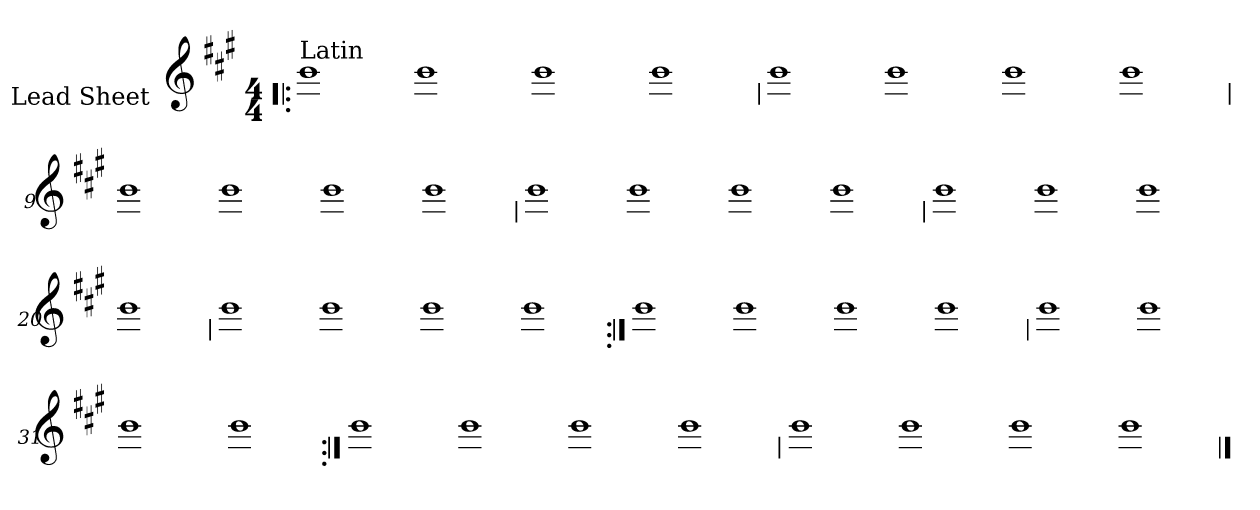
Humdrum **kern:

**kern
*part1
*staff1
*I"Lead Sheet
*stria0
*clefG2
*k[f#c#g#]
*A:
*M4/4
=1!|:
!LO:TX:a:t=Latin
1b
=2-
1b
=3-
1b
=4-
1b
!!LO:LB:g=z
=5
1b
=6-
1b
=7-
1b
=8-
1b
!!LO:LB:g=z
=9
1b
=10-
1b
=11-
1b
=12-
1b
!!LO:LB:g=z
=13
1b
=14-
1b
=15-
1b
=16-
1b
!!LO:LB:g=z
=17
1b
=18-
1b
=19-
1b
=20-
1b
!!LO:LB:g=z
=21
1b
=22-
1b
=23-
1b
=24-
1b
!!LO:LB:g=z
=25:|!
1b
=26-
1b
=27-
1b
=28-
1b
!!LO:LB:g=z
=29
1b
=30-
1b
=31-
1b
=32-
1b
!!LO:LB:g=z
=33:|!
1b
=34-
1b
=35-
1b
=36-
1b
!!LO:LB:g=z
=37
1b
=38-
1b
=39-
1b
=40-
1b
==
*-
